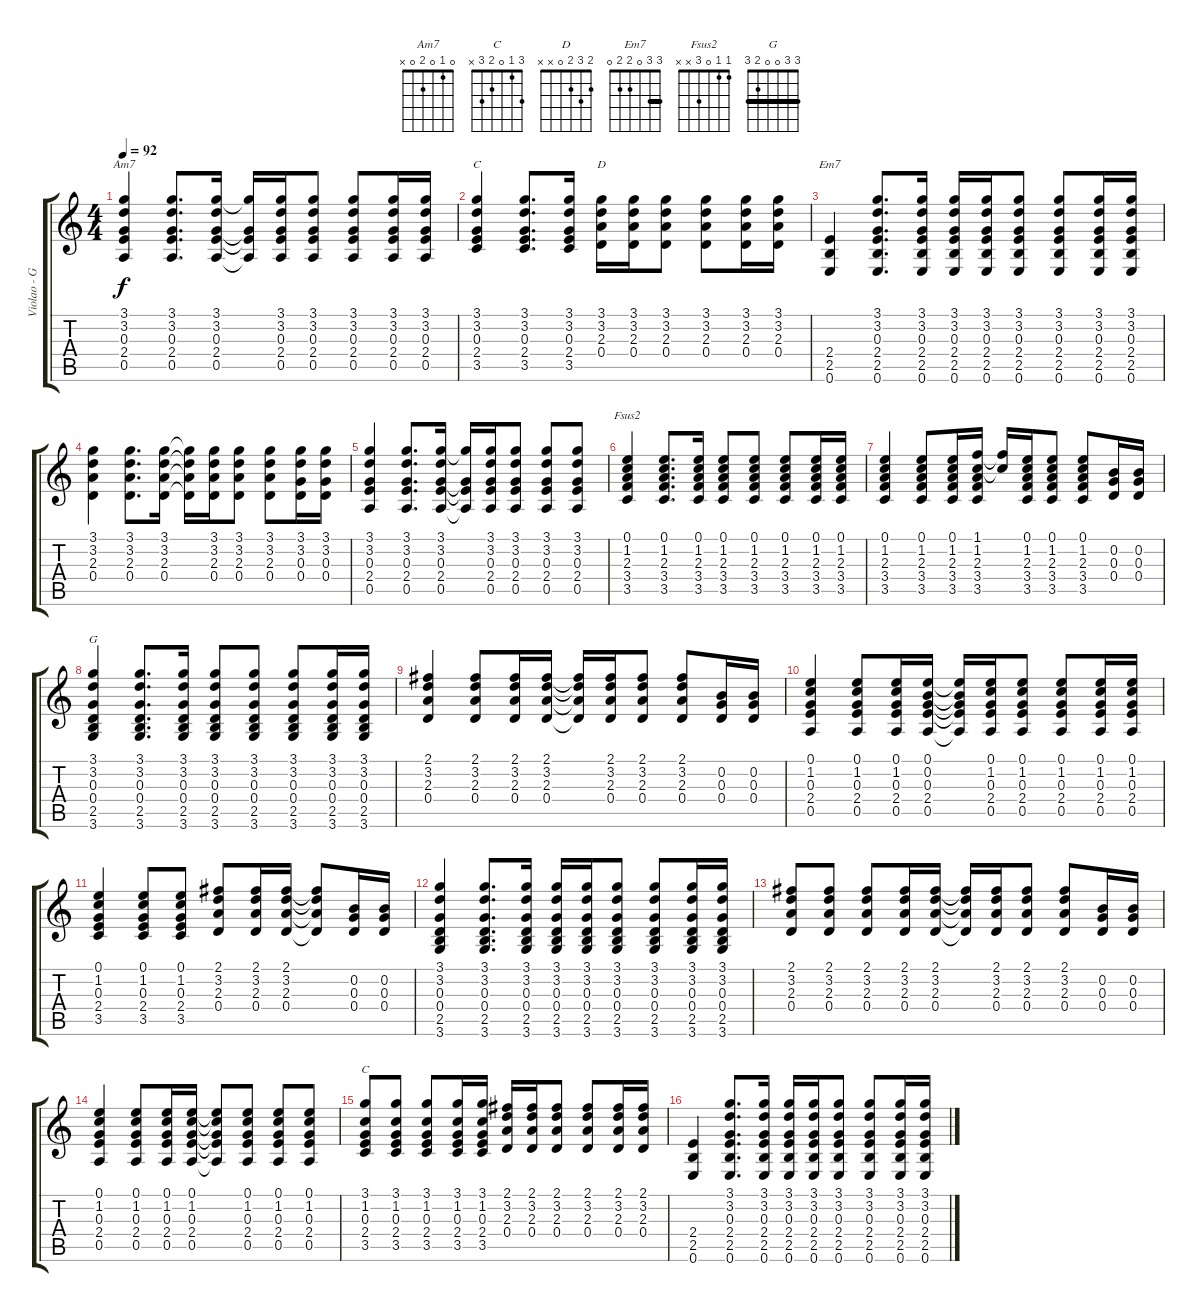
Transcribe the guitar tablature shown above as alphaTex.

\track ("Violao - Guitar" "Violao - G") {instrument acousticguitarsteel}
\staff {score tabs}
\tuning (E4 B3 G3 D3 A2 E2) {hide}
\chord ("Am7" 0 1 0 2 0 x)
\chord ("C" 0 1 0 2 3 x)
\chord ("D" 2 3 2 0 x x)
\chord ("Em7" 3 3 0 2 2 0) {barre 3}
\chord ("Fsus2" 1 1 0 3 x x)
\chord ("G" 3 3 0 0 2 3) {barre 3}
\chord ("C" 3 1 0 2 3 x)
\ts (4 4)
\tempo 92
\clef g2
\ks c
(3.1 3.2 0.3 2.4 0.5).4{ch "Am7" dy f} (3.1 3.2 0.3 2.4 0.5).8{d} (3.1 3.2 0.3 2.4 0.5).16 (3.1{t} 0.3{t} 2.4{t} 0.5{t}).16 (3.1 3.2 0.3 2.4 0.5).16 (3.1 3.2 0.3 2.4 0.5).8 (3.1 3.2 0.3 2.4 0.5).8 (3.1 3.2 0.3 2.4 0.5).16 (3.1 3.2 0.3 2.4 0.5).16 |
(3.1 3.2 0.3 2.4 3.5).4{ch "C"} (3.1 3.2 0.3 2.4 3.5).8{d} (3.1 3.2 0.3 2.4 3.5).16 (3.1 3.2 2.3 0.4).16{ch "D"} (3.1 3.2 2.3 0.4).16 (3.1 3.2 2.3 0.4).8 (3.1 3.2 2.3 0.4).8 (3.1 3.2 2.3 0.4).16 (3.1 3.2 2.3 0.4).16 |
(2.4 2.5 0.6).4{ch "Em7"} (3.1 3.2 0.3 2.4 2.5 0.6).8{d} (3.1 3.2 0.3 2.4 2.5 0.6).16 (3.1 3.2 0.3 2.4 2.5 0.6).16 (3.1 3.2 0.3 2.4 2.5 0.6).16 (3.1 3.2 0.3 2.4 2.5 0.6).8 (3.1 3.2 0.3 2.4 2.5 0.6).8 (3.1 3.2 0.3 2.4 2.5 0.6).16 (3.1 3.2 0.3 2.4 2.5 0.6).16 |
(3.1 3.2 2.3 0.4).4 (3.1 3.2 2.3 0.4).8{d} (3.1 3.2 2.3 0.4).16 (3.1{t} 3.2{t} 2.3{t} 0.4{t}).16 (3.1 3.2 2.3 0.4).16 (3.1 3.2 2.3 0.4).8 (3.1 3.2 2.3 0.4).8 (3.1 3.2 0.3 0.4).16 (3.1 3.2 0.3 0.4).16 |
(3.1 3.2 0.3 2.4 0.5).4 (3.1 3.2 0.3 2.4 0.5).8{d} (3.1 3.2 0.3 2.4 0.5).16 (3.1{t} 0.3{t} 2.4{t} 0.5{t}).16 (3.1 3.2 0.3 2.4 0.5).16 (3.1 3.2 0.3 2.4 0.5).8 (3.1 3.2 0.3 2.4 0.5).8 (3.1 3.2 0.3 2.4 0.5).8 |
(0.1 1.2 2.3 3.4 3.5).4{ch "Fsus2"} (0.1 1.2 2.3 3.4 3.5).8{d} (0.1 1.2 2.3 3.4 3.5).16 (0.1 1.2 2.3 3.4 3.5).8 (0.1 1.2 2.3 3.4 3.5).8 (0.1 1.2 2.3 3.4 3.5).8 (0.1 1.2 2.3 3.4 3.5).16 (0.1 1.2 2.3 3.4 3.5).16 |
(0.1 1.2 2.3 3.4 3.5).4 (0.1 1.2 2.3 3.4 3.5).8 (0.1 1.2 2.3 3.4 3.5).16 (1.1 1.2 2.3 3.4 3.5).16 (1.1{t} 1.2{t}).16 (0.1 1.2 2.3 3.4 3.5).16 (0.1 1.2 2.3 3.4 3.5).8 (0.1 1.2 2.3 3.4 3.5).8 (0.2 0.3 0.4).16 (0.2 0.3 0.4).16 |
(3.1 3.2 0.3 0.4 2.5 3.6).4{ch "G"} (3.1 3.2 0.3 0.4 2.5 3.6).8{d} (3.1 3.2 0.3 0.4 2.5 3.6).16 (3.1 3.2 0.3 0.4 2.5 3.6).8 (3.1 3.2 0.3 0.4 2.5 3.6).8 (3.1 3.2 0.3 0.4 2.5 3.6).8 (3.1 3.2 0.3 0.4 2.5 3.6).16 (3.1 3.2 0.3 0.4 2.5 3.6).16 |
(2.1 3.2 2.3 0.4).4 (2.1 3.2 2.3 0.4).8 (2.1 3.2 2.3 0.4).16 (2.1 3.2 2.3 0.4).16 (2.1{t} 3.2{t} 2.3{t} 0.4{t}).16 (2.1 3.2 2.3 0.4).16 (2.1 3.2 2.3 0.4).8 (2.1 3.2 2.3 0.4).8 (0.2 0.3 0.4).16 (0.2 0.3 0.4).16 |
(0.1 1.2 0.3 2.4 0.5).4 (0.1 1.2 0.3 2.4 0.5).8 (0.1 1.2 0.3 2.4 0.5).16 (0.1 0.2 0.3 2.4 0.5).16 (0.1{t} 0.2{t} 0.3{t} 2.4{t} 0.5{t}).16 (0.1 1.2 0.3 2.4 0.5).16 (0.1 1.2 0.3 2.4 0.5).8 (0.1 1.2 0.3 2.4 0.5).8 (0.1 1.2 0.3 2.4 0.5).16 (0.1 1.2 0.3 2.4 0.5).16 |
(0.1 1.2 0.3 2.4 3.5).4 (0.1 1.2 0.3 2.4 3.5).8 (0.1 1.2 0.3 2.4 3.5).8 (2.1 3.2 2.3 0.4).8 (2.1 3.2 2.3 0.4).16 (2.1 3.2 2.3 0.4).16 (2.1{t} 3.2{t} 2.3{t} 0.4{t}).8 (0.2 0.3 0.4).16 (0.2 0.3 0.4).16 |
(3.1 3.2 0.3 0.4 2.5 3.6).4 (3.1 3.2 0.3 0.4 2.5 3.6).8{d} (3.1 3.2 0.3 0.4 2.5 3.6).16 (3.1 3.2 0.3 0.4 2.5 3.6).16 (3.1 3.2 0.3 0.4 2.5 3.6).16 (3.1 3.2 0.3 0.4 2.5 3.6).8 (3.1 3.2 0.3 0.4 2.5 3.6).8 (3.1 3.2 0.3 0.4 2.5 3.6).16 (3.1 3.2 0.3 0.4 2.5 3.6).16 |
(2.1 3.2 2.3 0.4).8 (2.1 3.2 2.3 0.4).8 (2.1 3.2 2.3 0.4).8 (2.1 3.2 2.3 0.4).16 (2.1 3.2 2.3 0.4).16 (2.1{t} 3.2{t} 2.3{t} 0.4{t}).16 (2.1 3.2 2.3 0.4).16 (2.1 3.2 2.3 0.4).8 (2.1 3.2 2.3 0.4).8 (0.2 0.3 0.4).16 (0.2 0.3 0.4).16 |
(0.1 1.2 0.3 2.4 0.5).4 (0.1 1.2 0.3 2.4 0.5).8 (0.1 1.2 0.3 2.4 0.5).16 (0.1 1.2 0.3 2.4 0.5).16 (0.1{t} 1.2{t} 0.3{t} 2.4{t} 0.5{t}).8 (0.1 1.2 0.3 2.4 0.5).8 (0.1 1.2 0.3 2.4 0.5).8 (0.1 1.2 0.3 2.4 0.5).8 |
(3.1 1.2 0.3 2.4 3.5).8{ch "C"} (3.1 1.2 0.3 2.4 3.5).8 (3.1 1.2 0.3 2.4 3.5).8 (3.1 1.2 0.3 2.4 3.5).16 (3.1 1.2 0.3 2.4 3.5).16 (2.1 3.2 2.3 0.4).16 (2.1 3.2 2.3 0.4).16 (2.1 3.2 2.3 0.4).8 (2.1 3.2 2.3 0.4).8 (2.1 3.2 2.3 0.4).16 (2.1 3.2 2.3 0.4).16 |
(2.4 2.5 0.6).4 (3.1 3.2 0.3 2.4 2.5 0.6).8{d} (3.1 3.2 0.3 2.4 2.5 0.6).16 (3.1 3.2 0.3 2.4 2.5 0.6).16 (3.1 3.2 0.3 2.4 2.5 0.6).16 (3.1 3.2 0.3 2.4 2.5 0.6).8 (3.1 3.2 0.3 2.4 2.5 0.6).8 (3.1 3.2 0.3 2.4 2.5 0.6).16 (3.1 3.2 0.3 2.4 2.5 0.6).16
